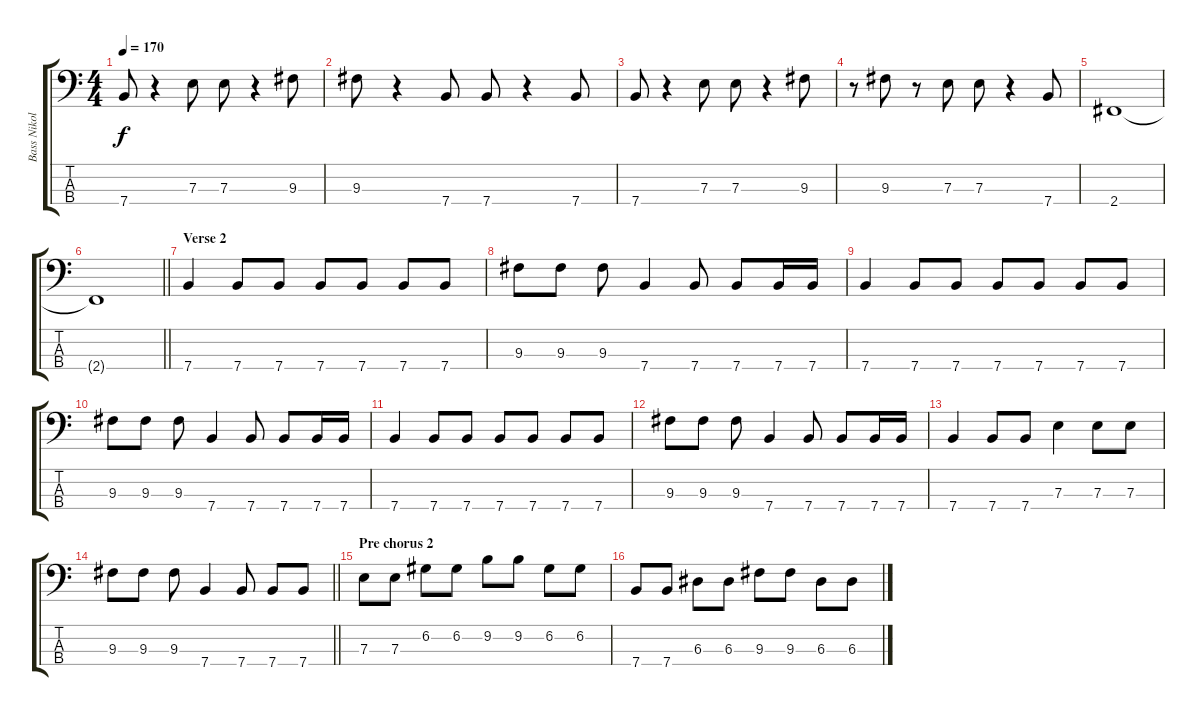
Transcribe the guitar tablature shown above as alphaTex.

\track ("Bass Nikola Sarcevic" "Bass Nikol") {instrument electricbassfinger}
\staff {score tabs}
\tuning (G2 D2 A1 E1) {hide}
\ts (4 4)
\tempo 170
\clef f4
\ks c
7.4.8{dy f} r.4 7.3.8 7.3.8 r.4 9.3.8 |
9.3.8 r.4 7.4.8 7.4.8 r.4 7.4.8 |
7.4.8 r.4 7.3.8 7.3.8 r.4 9.3.8 |
r.8 9.3.8 r.8 7.3.8 7.3.8 r.4 7.4.8 |
2.4.1 |
\barLineRight lightlight
2.4{t}.1 |
\section ("" "Verse 2")
7.4.4 7.4.8 7.4.8 7.4.8 7.4.8 7.4.8 7.4.8 |
9.3.8 9.3.8 9.3.8 7.4.4 7.4.8 7.4.8 7.4.16 7.4.16 |
7.4.4 7.4.8 7.4.8 7.4.8 7.4.8 7.4.8 7.4.8 |
9.3.8 9.3.8 9.3.8 7.4.4 7.4.8 7.4.8 7.4.16 7.4.16 |
7.4.4 7.4.8 7.4.8 7.4.8 7.4.8 7.4.8 7.4.8 |
9.3.8 9.3.8 9.3.8 7.4.4 7.4.8 7.4.8 7.4.16 7.4.16 |
7.4.4 7.4.8 7.4.8 7.3.4 7.3.8 7.3.8 |
\barLineRight lightlight
9.3.8 9.3.8 9.3.8 7.4.4 7.4.8 7.4.8 7.4.8 |
\section ("" "Pre chorus 2")
7.3.8 7.3.8 6.2.8 6.2.8 9.2.8 9.2.8 6.2.8 6.2.8 |
7.4.8 7.4.8 6.3.8 6.3.8 9.3.8 9.3.8 6.3.8 6.3.8
